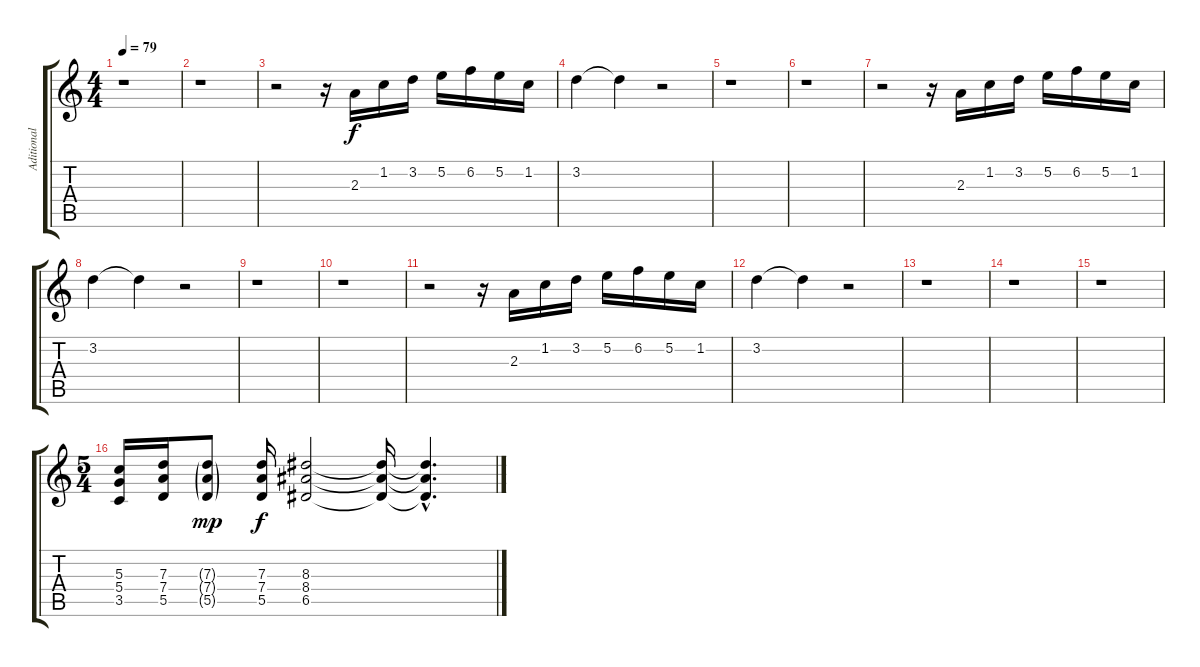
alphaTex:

\track ("Aditional Guitar" "Aditional ") {instrument overdrivenguitar}
\staff {score tabs}
\tuning (E4 B3 G3 D3 A2 D2) {hide}
\ts (4 4)
\tempo 79
\clef g2
\ks c
r.1{dy f} |
r.1 |
r.2{volume 16} r.16 2.3.16 1.2.16 3.2.16 5.2.16 6.2.16 5.2.16 1.2.16 |
3.2.4 3.2{t}.4 r.2 |
r.1 |
r.1 |
r.2{volume 16} r.16 2.3.16 1.2.16 3.2.16 5.2.16 6.2.16 5.2.16 1.2.16 |
3.2.4 3.2{t}.4 r.2 |
r.1 |
r.1 |
r.2{volume 16} r.16 2.3.16 1.2.16 3.2.16 5.2.16 6.2.16 5.2.16 1.2.16 |
3.2.4 3.2{t}.4 r.2 |
r.1 |
r.1 |
r.1 |
\ts (5 4)
(5.3 5.4 3.5).16{instrument acousticguitarnylon} (7.3 7.4 5.5).16 (7.3{g} 7.4{g} 5.5{g}).8{dy mp} (7.3 7.4 5.5).16{dy f} (8.3 8.4 6.5).2 (8.3{t} 8.4{t} 6.5{t}).16 (8.3{hac t} 8.4{hac t} 6.5{hac t}).4{d}
